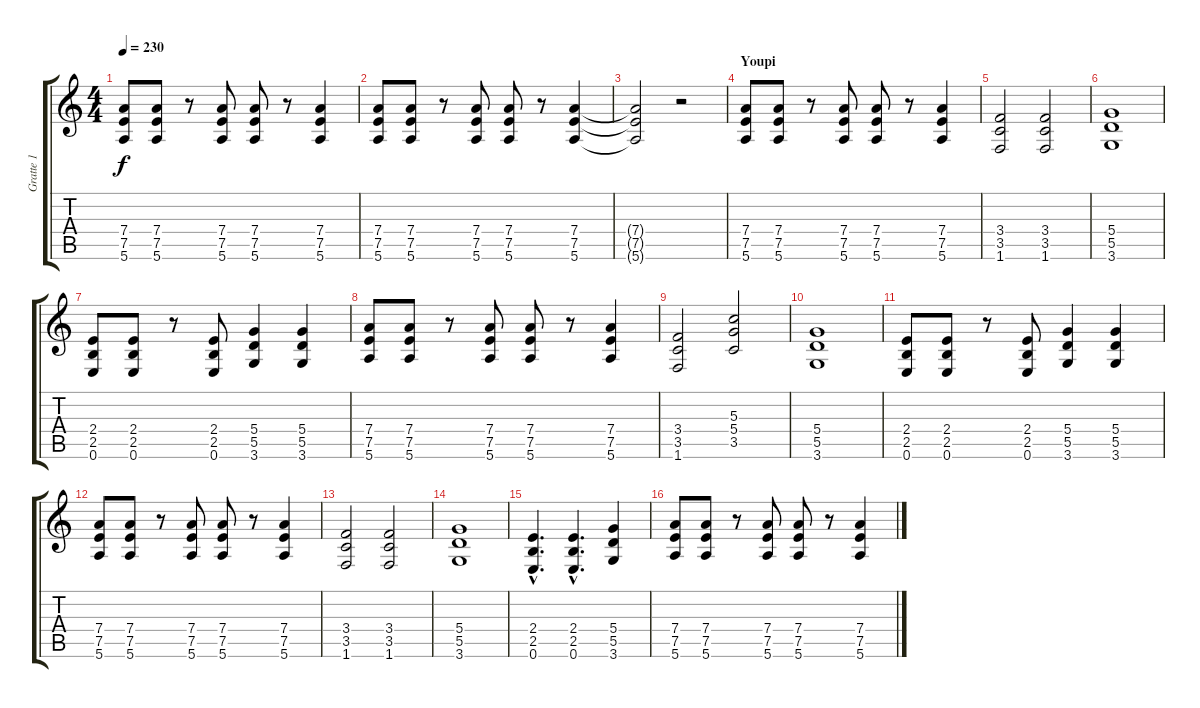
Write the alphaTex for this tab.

\track ("Gratte 1" "Gratte 1") {instrument electricguitarmuted}
\staff {score tabs}
\tuning (E4 B3 G3 D3 A2 E2) {hide}
\ts (4 4)
\section ("" "")
\tempo 230
\clef g2
\ks c
(7.4 7.5 5.6).8{dy f} (7.4 7.5 5.6).8 r.8 (7.4 7.5 5.6).8 (7.4 7.5 5.6).8 r.8 (7.4 7.5 5.6).4 |
(7.4 7.5 5.6).8 (7.4 7.5 5.6).8 r.8 (7.4 7.5 5.6).8 (7.4 7.5 5.6).8 r.8 (7.4 7.5 5.6).4 |
(7.4{t} 7.5{t} 5.6{t}).2 r.2 |
\section ("" "Youpi")
(7.4 7.5 5.6).8 (7.4 7.5 5.6).8 r.8 (7.4 7.5 5.6).8 (7.4 7.5 5.6).8 r.8 (7.4 7.5 5.6).4 |
(3.4 3.5 1.6).2 (3.4 3.5 1.6).2 |
(5.4 5.5 3.6).1 |
(2.4 2.5 0.6).8 (2.4 2.5 0.6).8 r.8 (2.4 2.5 0.6).8 (5.4 5.5 3.6).4 (5.4 5.5 3.6).4 |
(7.4 7.5 5.6).8 (7.4 7.5 5.6).8 r.8 (7.4 7.5 5.6).8 (7.4 7.5 5.6).8 r.8 (7.4 7.5 5.6).4 |
(3.4 3.5 1.6).2 (5.3 5.4 3.5).2 |
(5.4 5.5 3.6).1 |
(2.4 2.5 0.6).8 (2.4 2.5 0.6).8 r.8 (2.4 2.5 0.6).8 (5.4 5.5 3.6).4 (5.4 5.5 3.6).4 |
(7.4 7.5 5.6).8 (7.4 7.5 5.6).8 r.8 (7.4 7.5 5.6).8 (7.4 7.5 5.6).8 r.8 (7.4 7.5 5.6).4 |
(3.4 3.5 1.6).2 (3.4 3.5 1.6).2 |
(5.4 5.5 3.6).1 |
(2.4{hac} 2.5{hac} 0.6{hac}).4{d} (2.4{hac} 2.5{hac} 0.6{hac}).4{d} (5.4 5.5 3.6).4 |
(7.4 7.5 5.6).8 (7.4 7.5 5.6).8 r.8 (7.4 7.5 5.6).8 (7.4 7.5 5.6).8 r.8 (7.4 7.5 5.6).4
